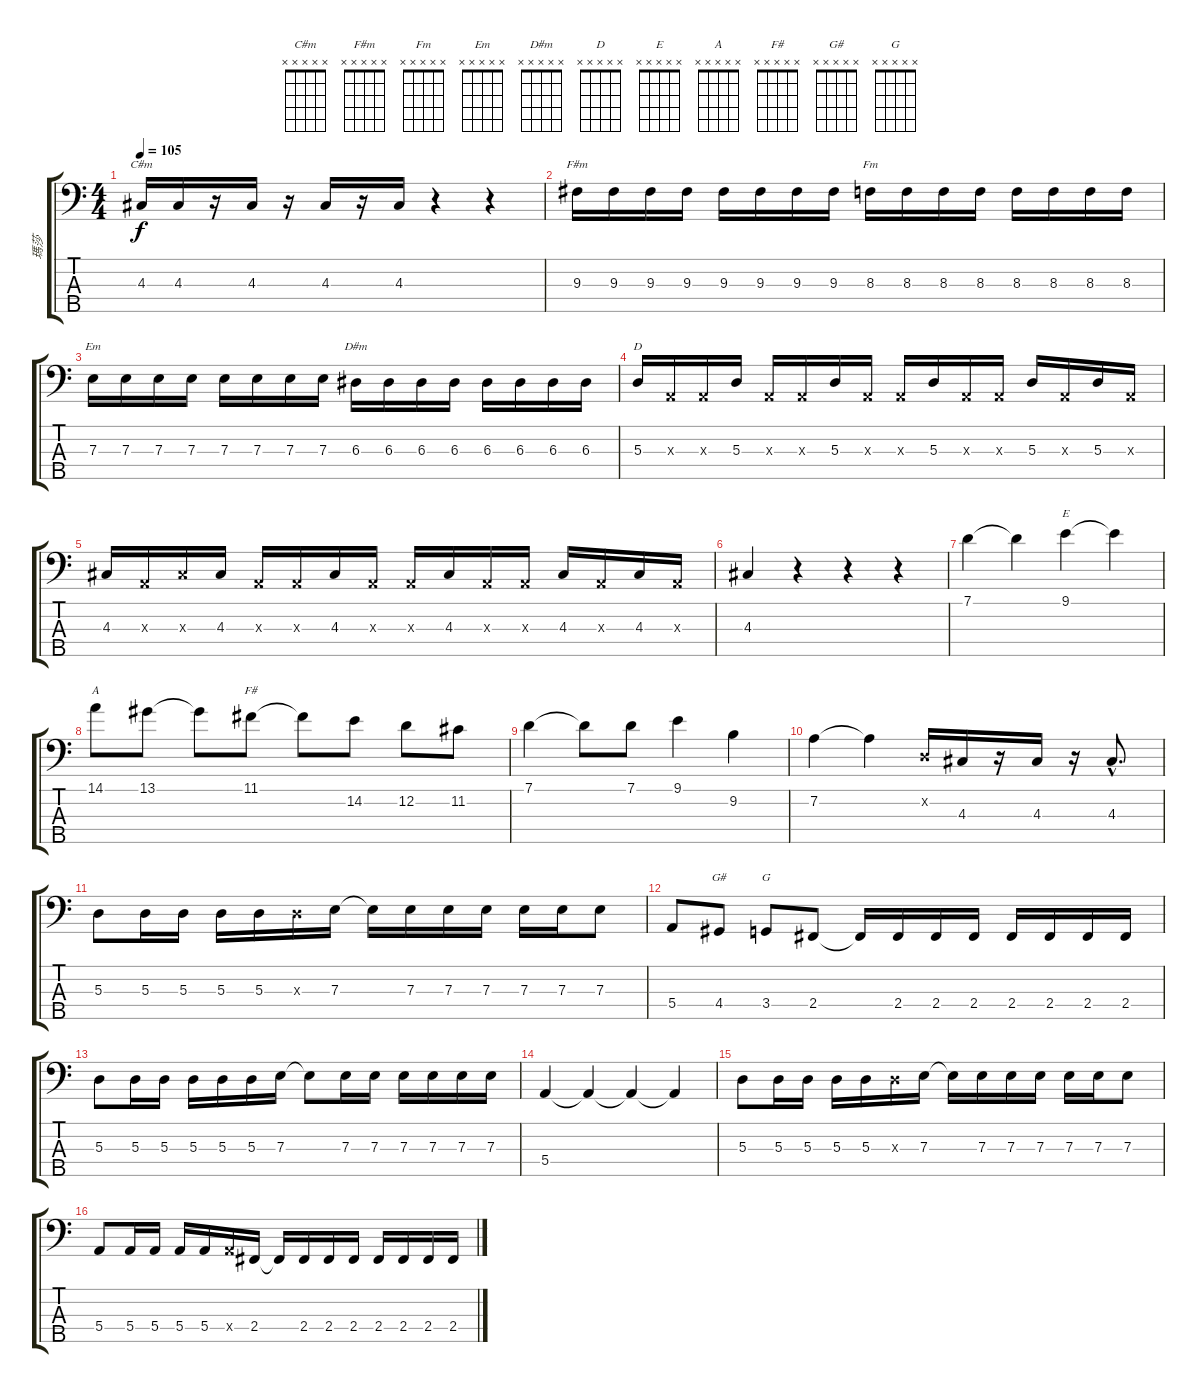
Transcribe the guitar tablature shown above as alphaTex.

\track ("瑪莎" "瑪莎") {instrument fretlessbass}
\staff {score tabs}
\tuning (G2 D2 A1 E1 B0) {hide}
\chord ("C#m" x x x x x) {firstfret 0}
\chord ("F#m" x x x x x) {firstfret 0}
\chord ("Fm" x x x x x) {firstfret 0}
\chord ("Em" x x x x x) {firstfret 0}
\chord ("D#m" x x x x x) {firstfret 0}
\chord ("D" x x x x x) {firstfret 0}
\chord ("E" x x x x x) {firstfret 0}
\chord ("A" x x x x x) {firstfret 0}
\chord ("F#" x x x x x) {firstfret 0}
\chord ("G#" x x x x x) {firstfret 0}
\chord ("G" x x x x x) {firstfret 0}
\ts (4 4)
\tempo 105
\clef f4
\ks c
4.3.16{ch "C#m" dy f} 4.3.16 r.16 4.3.16 r.16 4.3.16 r.16 4.3.16 r.4 r.4 |
9.3.16{ch "F#m"} 9.3.16 9.3.16 9.3.16 9.3.16 9.3.16 9.3.16 9.3.16 8.3.16{ch "Fm"} 8.3.16 8.3.16 8.3.16 8.3.16 8.3.16 8.3.16 8.3.16 |
7.3.16{ch "Em"} 7.3.16 7.3.16 7.3.16 7.3.16 7.3.16 7.3.16 7.3.16 6.3.16{ch "D#m"} 6.3.16 6.3.16 6.3.16 6.3.16 6.3.16 6.3.16 6.3.16 |
5.3.16{ch "D"} 0.3{x}.16 0.3{x}.16 5.3.16 0.3{x}.16 0.3{x}.16 5.3.16 0.3{x}.16 0.3{x}.16 5.3.16 0.3{x}.16 0.3{x}.16 5.3.16 0.3{x}.16 5.3.16 0.3{x}.16 |
4.3.16 0.3{x}.16 4.3{x}.16 4.3.16 0.3{x}.16 0.3{x}.16 4.3.16 0.3{x}.16 0.3{x}.16 4.3.16 0.3{x}.16 0.3{x}.16 4.3.16 0.3{x}.16 4.3.16 0.3{x}.16 |
4.3.4 r.4 r.4 r.4 |
7.1.4 7.1{t}.4 9.1.4{ch "E"} 9.1{t}.4 |
14.1.8{ch "A"} 13.1.8 13.1{t}.8 11.1.8{ch "F#"} 11.1{t}.8 14.2.8 12.2.8 11.2.8 |
7.1.4 7.1{t}.8 7.1.8 9.1.4 9.2.4 |
7.2.4 7.2{t}.4 0.2{x}.16 4.3.16 r.16 4.3.16 r.16 4.3{hac}.8{d} |
5.3.8 5.3.16 5.3.16 5.3.16 5.3.16 5.3{x}.16 7.3.16 7.3{t}.16 7.3.16 7.3.16 7.3.16 7.3.16 7.3.16 7.3.8 |
5.4.8 4.4.8{ch "G#"} 3.4.8{ch "G"} 2.4.8 2.4{t}.16 2.4.16 2.4.16 2.4.16 2.4.16 2.4.16 2.4.16 2.4.16 |
5.3.8 5.3.16 5.3.16 5.3.16 5.3.16 5.3.16 7.3.16 7.3{t}.8 7.3.16 7.3.16 7.3.16 7.3.16 7.3.16 7.3.16 |
5.4.4 5.4{t}.4 5.4{t}.4 5.4{t}.4 |
5.3.8 5.3.16 5.3.16 5.3.16 5.3.16 5.3{x}.16 7.3.16 7.3{t}.16 7.3.16 7.3.16 7.3.16 7.3.16 7.3.16 7.3.8 |
5.4.8 5.4.16 5.4.16 5.4.16 5.4.16 5.4{x}.16 2.4.16 2.4{t}.16 2.4.16 2.4.16 2.4.16 2.4.16 2.4.16 2.4.16 2.4.16
